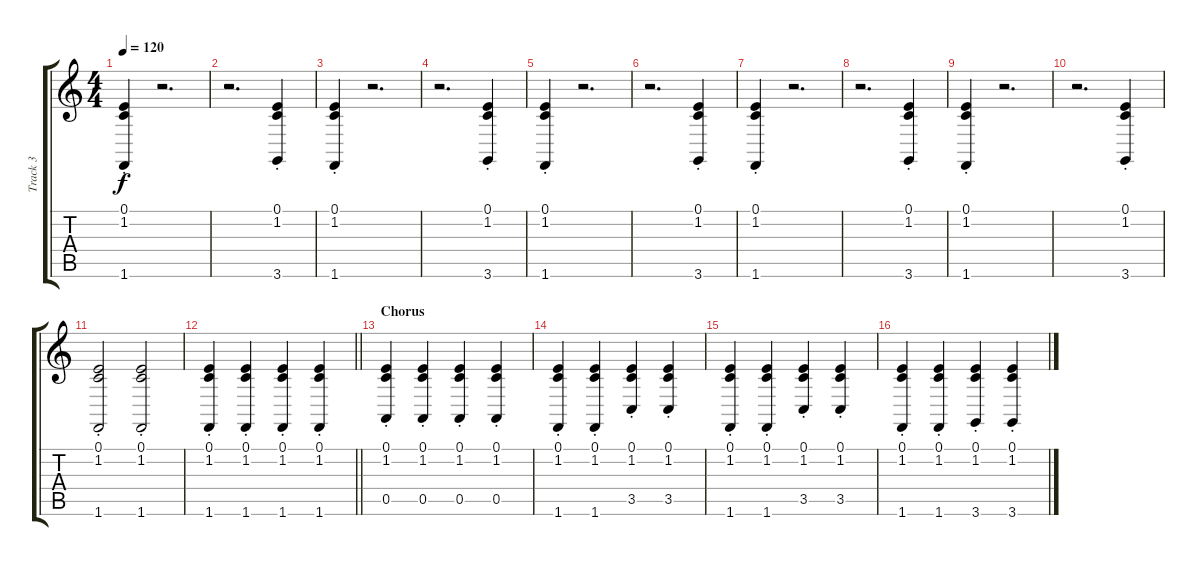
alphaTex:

\track ("Track 3" "Track 3") {instrument electricgrandpiano}
\staff {score tabs}
\tuning (E4 B3 G3 D3 A2 E2) {hide}
\ts (4 4)
\tempo 120
\clef g2
\ks c
(0.1 1.2{st} 1.6).4{dy f} r.2{d} |
r.2{d} (0.1 1.2{st} 3.6).4 |
(0.1 1.2{st} 1.6).4 r.2{d} |
r.2{d} (0.1 1.2{st} 3.6).4 |
(0.1 1.2{st} 1.6).4 r.2{d} |
r.2{d} (0.1 1.2{st} 3.6).4 |
(0.1 1.2{st} 1.6).4 r.2{d} |
r.2{d} (0.1 1.2{st} 3.6).4 |
(0.1 1.2{st} 1.6).4 r.2{d} |
r.2{d} (0.1 1.2{st} 3.6).4 |
(0.1 1.2{st} 1.6).2 (0.1 1.2{st} 1.6).2 |
\barLineRight lightlight
(0.1 1.2{st} 1.6).4 (0.1 1.2{st} 1.6).4 (0.1 1.2{st} 1.6).4 (0.1 1.2{st} 1.6).4 |
\section ("" "Chorus")
(0.1{st} 1.2{st} 0.5{st}).4 (0.1{st} 1.2{st} 0.5{st}).4 (0.1{st} 1.2{st} 0.5{st}).4 (0.1{st} 1.2{st} 0.5{st}).4 |
(0.1{st} 1.2{st} 1.6{st}).4 (0.1{st} 1.2{st} 1.6{st}).4 (0.1{st} 1.2{st} 3.5{st}).4 (0.1{st} 1.2{st} 3.5{st}).4 |
(0.1{st} 1.2{st} 1.6{st}).4 (0.1{st} 1.2{st} 1.6{st}).4 (0.1{st} 1.2{st} 3.5{st}).4 (0.1{st} 1.2{st} 3.5{st}).4 |
(0.1{st} 1.2{st} 1.6{st}).4 (0.1{st} 1.2{st} 1.6{st}).4 (0.1{st} 1.2{st} 3.6).4 (0.1{st} 1.2{st} 3.6).4
